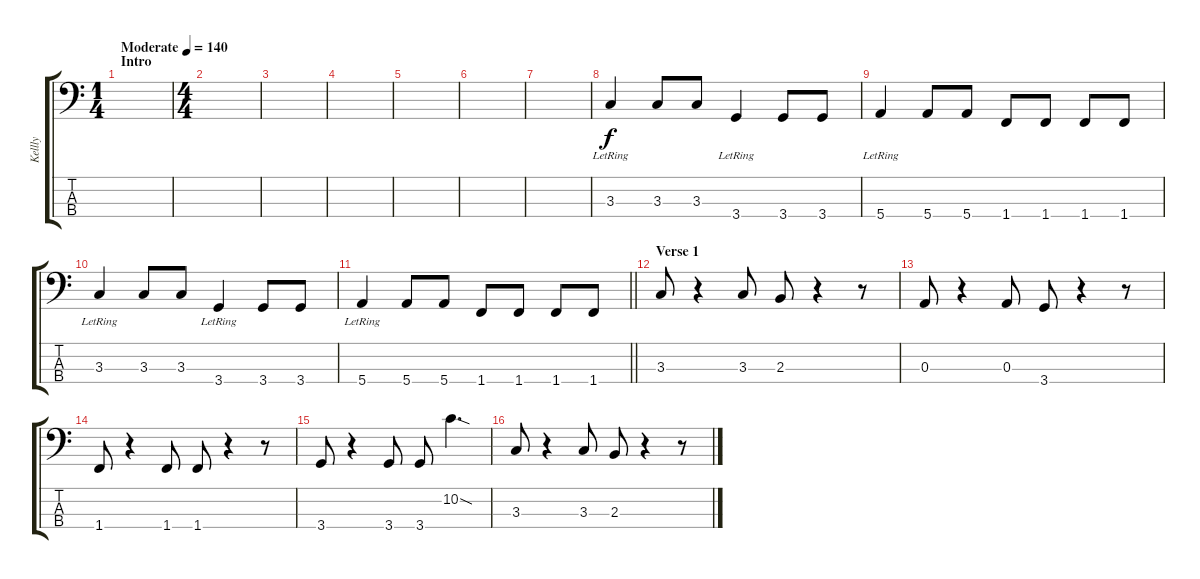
\track ("Kellly" "Kellly") {instrument electricbassfinger}
\staff {score tabs}
\tuning (G2 D2 A1 E1) {hide}
\ts (1 4)
\section ("" "Intro")
\tempo (140 "Moderate")
\clef f4
\ks c
|
\ts (4 4)
|
|
|
|
|
|
3.3{lr}.4 3.3.8 3.3.8 3.4{lr}.4 3.4.8 3.4.8 |
5.4{lr}.4 5.4.8 5.4.8 1.4.8 1.4.8 1.4.8 1.4.8 |
3.3{lr}.4 3.3.8 3.3.8 3.4{lr}.4 3.4.8 3.4.8 |
\barLineRight lightlight
5.4{lr}.4 5.4.8 5.4.8 1.4.8 1.4.8 1.4.8 1.4.8 |
\section ("" "Verse 1")
3.3.8 r.4 3.3.8 2.3.8 r.4 r.8 |
0.3.8 r.4 0.3.8 3.4.8 r.4 r.8 |
1.4.8 r.4 1.4.8 1.4.8 r.4 r.8 |
3.4.8 r.4 3.4.8 3.4.8 10.2{sod}.4{d} |
3.3.8 r.4 3.3.8 2.3.8 r.4 r.8
